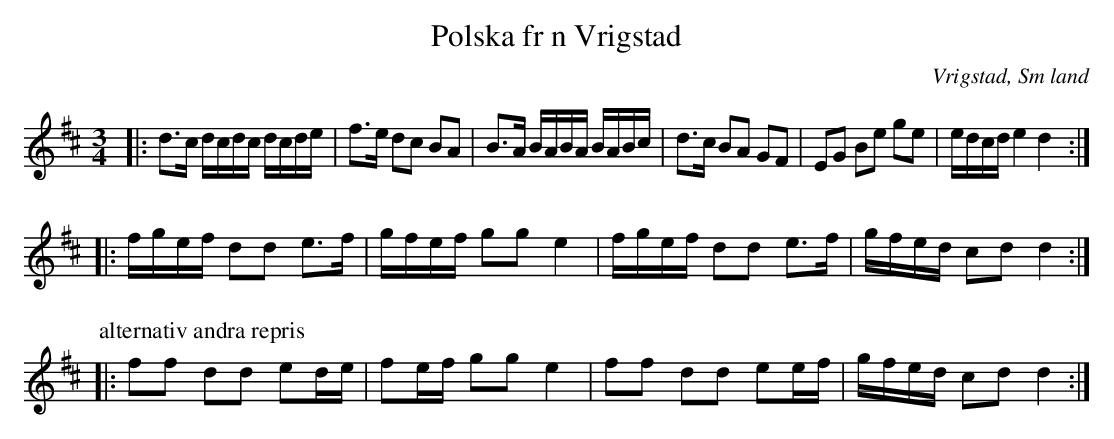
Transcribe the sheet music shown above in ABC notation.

X:1
T:Polska fr n Vrigstad
O:Vrigstad, Sm land
M:3/4
L:1/16
K:D
|: d3c dcdc dcde | f3e d2c2 B2A2 | B3A BABA BABc | d3c B2A2 G2F2 | E2G2 B2e2 g2e2 | edcd e4 d4 :|
|: fgef d2d2 e3f | gfef g2g2 e4 | fgef d2d2 e3f | gfed c2d2 d4 :|
P:alternativ andra repris
|:f2f2 d2d2 e2de | f2ef g2g2e4 | f2f2 d2d2 e2ef | gfed c2d2d4 :|
